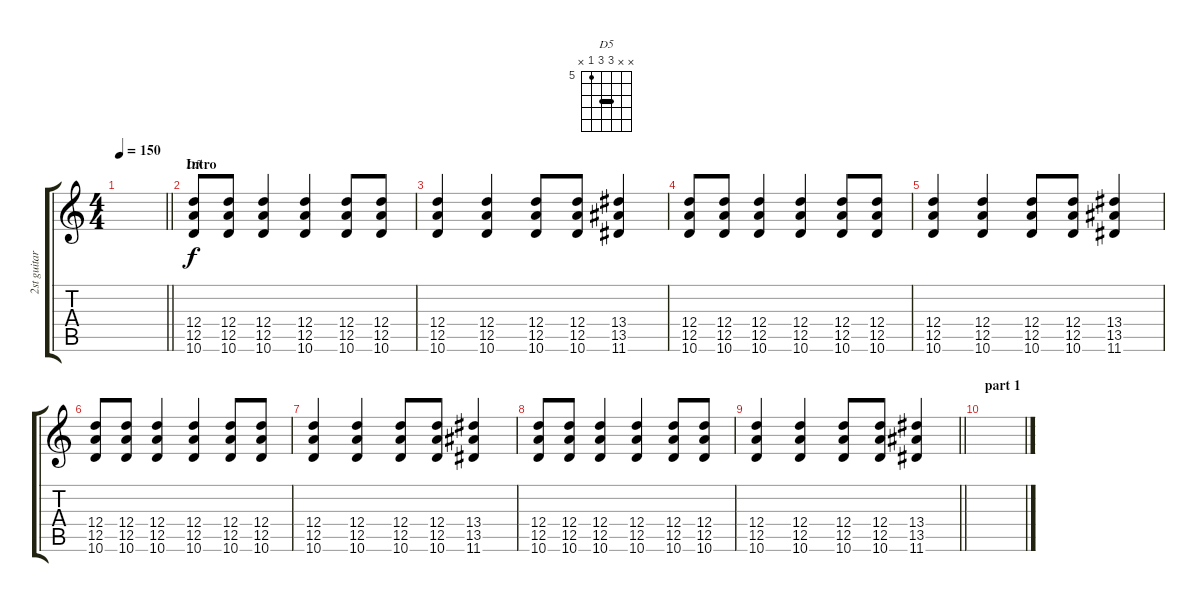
\track ("2st guitar" "2st guitar") {instrument overdrivenguitar}
\staff {score tabs}
\tuning (E4 B3 G3 D3 A2 E2) {hide}
\chord ("D5" x x 7 7 5 x) {firstfret 5 barre 7}
\ts (4 4)
\tempo 150
\clef g2
\barLineRight lightlight
\ks c
|
\section ("" "Intro")
(12.4 12.5 10.6).8{ch "D5"} (12.4 12.5 10.6).8 (12.4 12.5 10.6).4 (12.4 12.5 10.6).4 (12.4 12.5 10.6).8 (12.4 12.5 10.6).8 |
(12.4 12.5 10.6).4 (12.4 12.5 10.6).4 (12.4 12.5 10.6).8 (12.4 12.5 10.6).8 (13.4 13.5 11.6).4 |
(12.4 12.5 10.6).8 (12.4 12.5 10.6).8 (12.4 12.5 10.6).4 (12.4 12.5 10.6).4 (12.4 12.5 10.6).8 (12.4 12.5 10.6).8 |
(12.4 12.5 10.6).4 (12.4 12.5 10.6).4 (12.4 12.5 10.6).8 (12.4 12.5 10.6).8 (13.4 13.5 11.6).4 |
(12.4 12.5 10.6).8 (12.4 12.5 10.6).8 (12.4 12.5 10.6).4 (12.4 12.5 10.6).4 (12.4 12.5 10.6).8 (12.4 12.5 10.6).8 |
(12.4 12.5 10.6).4 (12.4 12.5 10.6).4 (12.4 12.5 10.6).8 (12.4 12.5 10.6).8 (13.4 13.5 11.6).4 |
(12.4 12.5 10.6).8 (12.4 12.5 10.6).8 (12.4 12.5 10.6).4 (12.4 12.5 10.6).4 (12.4 12.5 10.6).8 (12.4 12.5 10.6).8 |
\barLineRight lightlight
(12.4 12.5 10.6).4 (12.4 12.5 10.6).4 (12.4 12.5 10.6).8 (12.4 12.5 10.6).8 (13.4 13.5 11.6).4 |
\section ("" "part 1")
